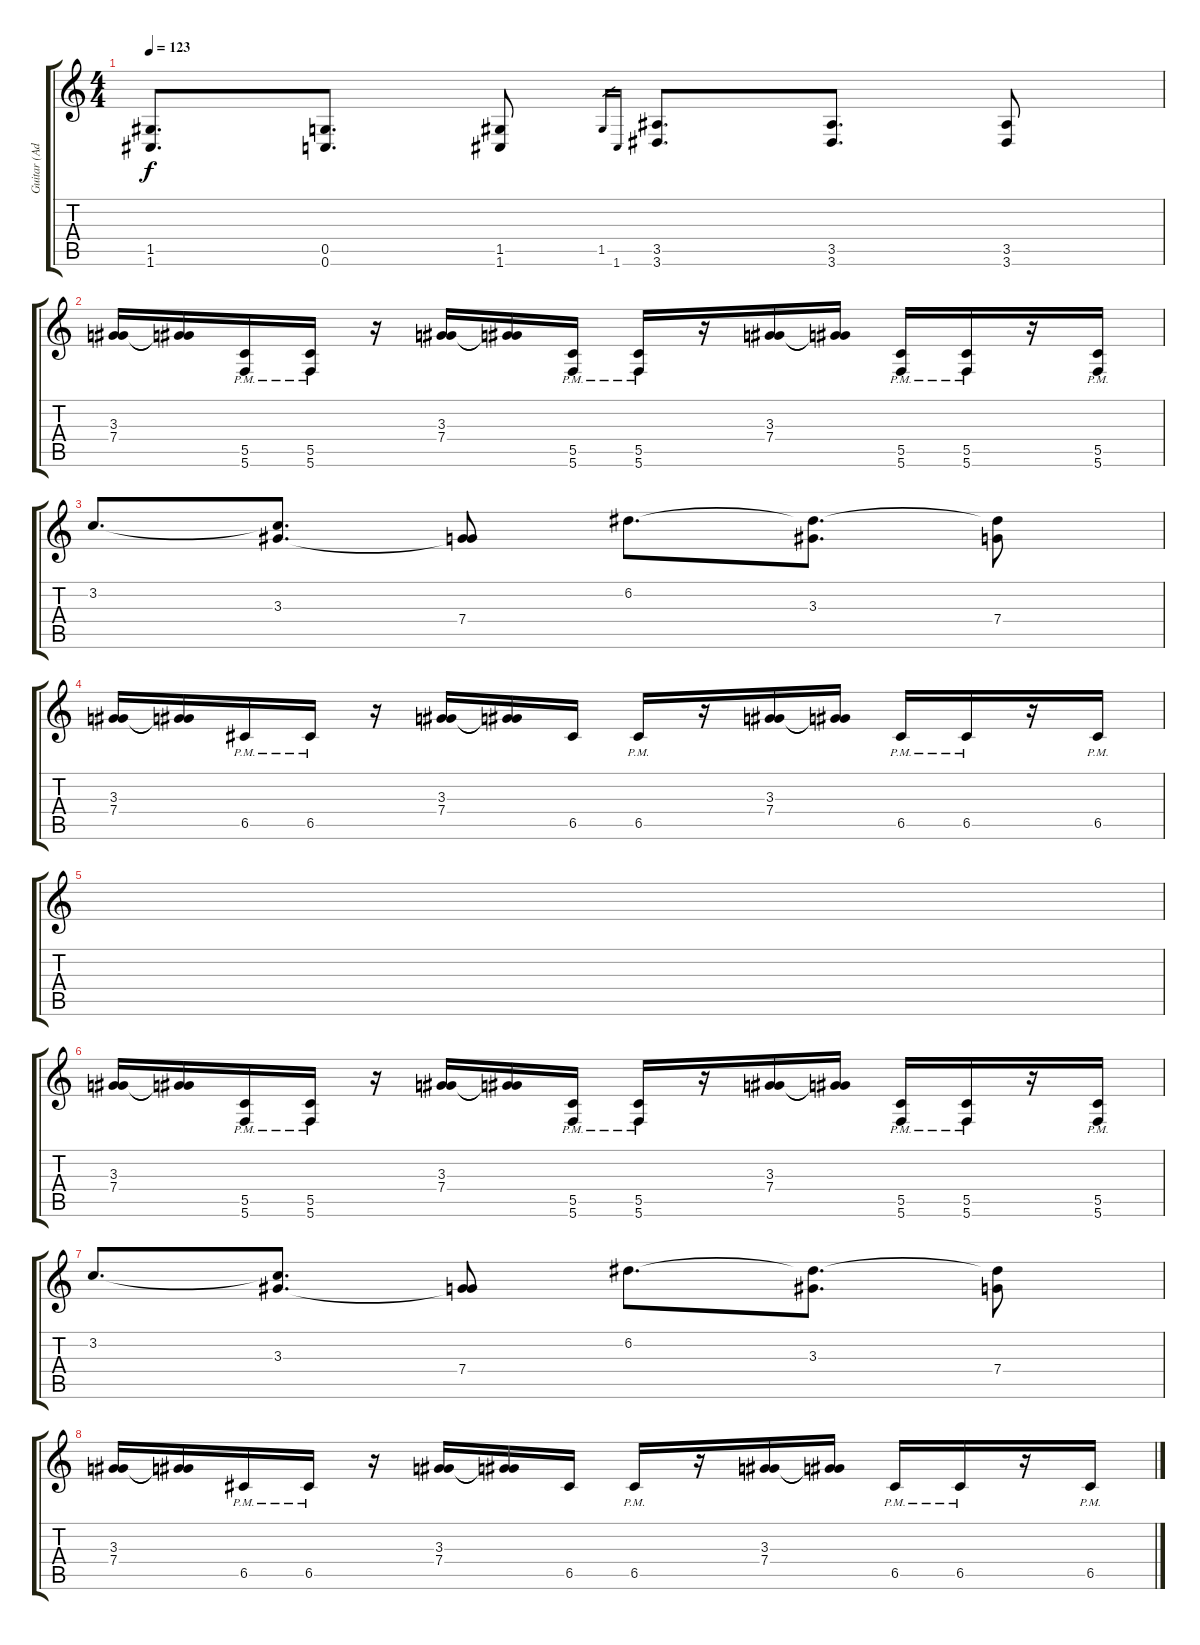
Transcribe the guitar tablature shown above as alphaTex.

\track ("Guitar (Adam)" "Guitar (Ad") {instrument distortionguitar}
\staff {score tabs}
\tuning (D4 A3 F3 C3 G2 C2) {hide}
\ts (4 4)
\tempo 123
\clef g2
\ks c
(1.5 1.6).8{d dy f} (0.5 0.6).8{d} (1.5 1.6).8 1.5.16{gr} 1.6.16{gr} (3.5 3.6).8{d} (3.5 3.6).8{d} (3.5 3.6).8 |
(3.3 7.4).16 (3.3{t} 7.4{t}).16 (5.5{pm} 5.6{pm}).16 (5.5{pm} 5.6{pm}).16 r.16 (3.3 7.4).16 (3.3{t} 7.4{t}).16 (5.5{pm} 5.6{pm}).16 (5.5{pm} 5.6{pm}).16 r.16 (3.3 7.4).16 (3.3{t} 7.4{t}).16 (5.5{pm} 5.6{pm}).16 (5.5{pm} 5.6{pm}).16 r.16 (5.5{pm} 5.6{pm}).16 |
3.2.8{d} (3.2{t} 3.3).8{d} (3.3{t} 7.4).8 6.2.8{d} (6.2{t} 3.3).8{d} (6.2{t} 7.4).8 |
(3.3 7.4).16 (3.3{t} 7.4{t}).16 6.5{pm}.16 6.5{pm}.16 r.16 (3.3 7.4).16 (3.3{t} 7.4{t}).16 6.5.16 6.5{pm}.16 r.16 (3.3 7.4).16 (3.3{t} 7.4{t}).16 6.5{pm}.16 6.5{pm}.16 r.16 6.5{pm}.16 |
|
(3.3 7.4).16 (3.3{t} 7.4{t}).16 (5.5{pm} 5.6{pm}).16 (5.5{pm} 5.6{pm}).16 r.16 (3.3 7.4).16 (3.3{t} 7.4{t}).16 (5.5{pm} 5.6{pm}).16 (5.5{pm} 5.6{pm}).16 r.16 (3.3 7.4).16 (3.3{t} 7.4{t}).16 (5.5{pm} 5.6{pm}).16 (5.5{pm} 5.6{pm}).16 r.16 (5.5{pm} 5.6{pm}).16 |
3.2.8{d} (3.2{t} 3.3).8{d} (3.3{t} 7.4).8 6.2.8{d} (6.2{t} 3.3).8{d} (6.2{t} 7.4).8 |
(3.3 7.4).16 (3.3{t} 7.4{t}).16 6.5{pm}.16 6.5{pm}.16 r.16 (3.3 7.4).16 (3.3{t} 7.4{t}).16 6.5.16 6.5{pm}.16 r.16 (3.3 7.4).16 (3.3{t} 7.4{t}).16 6.5{pm}.16 6.5{pm}.16 r.16 6.5{pm}.16
